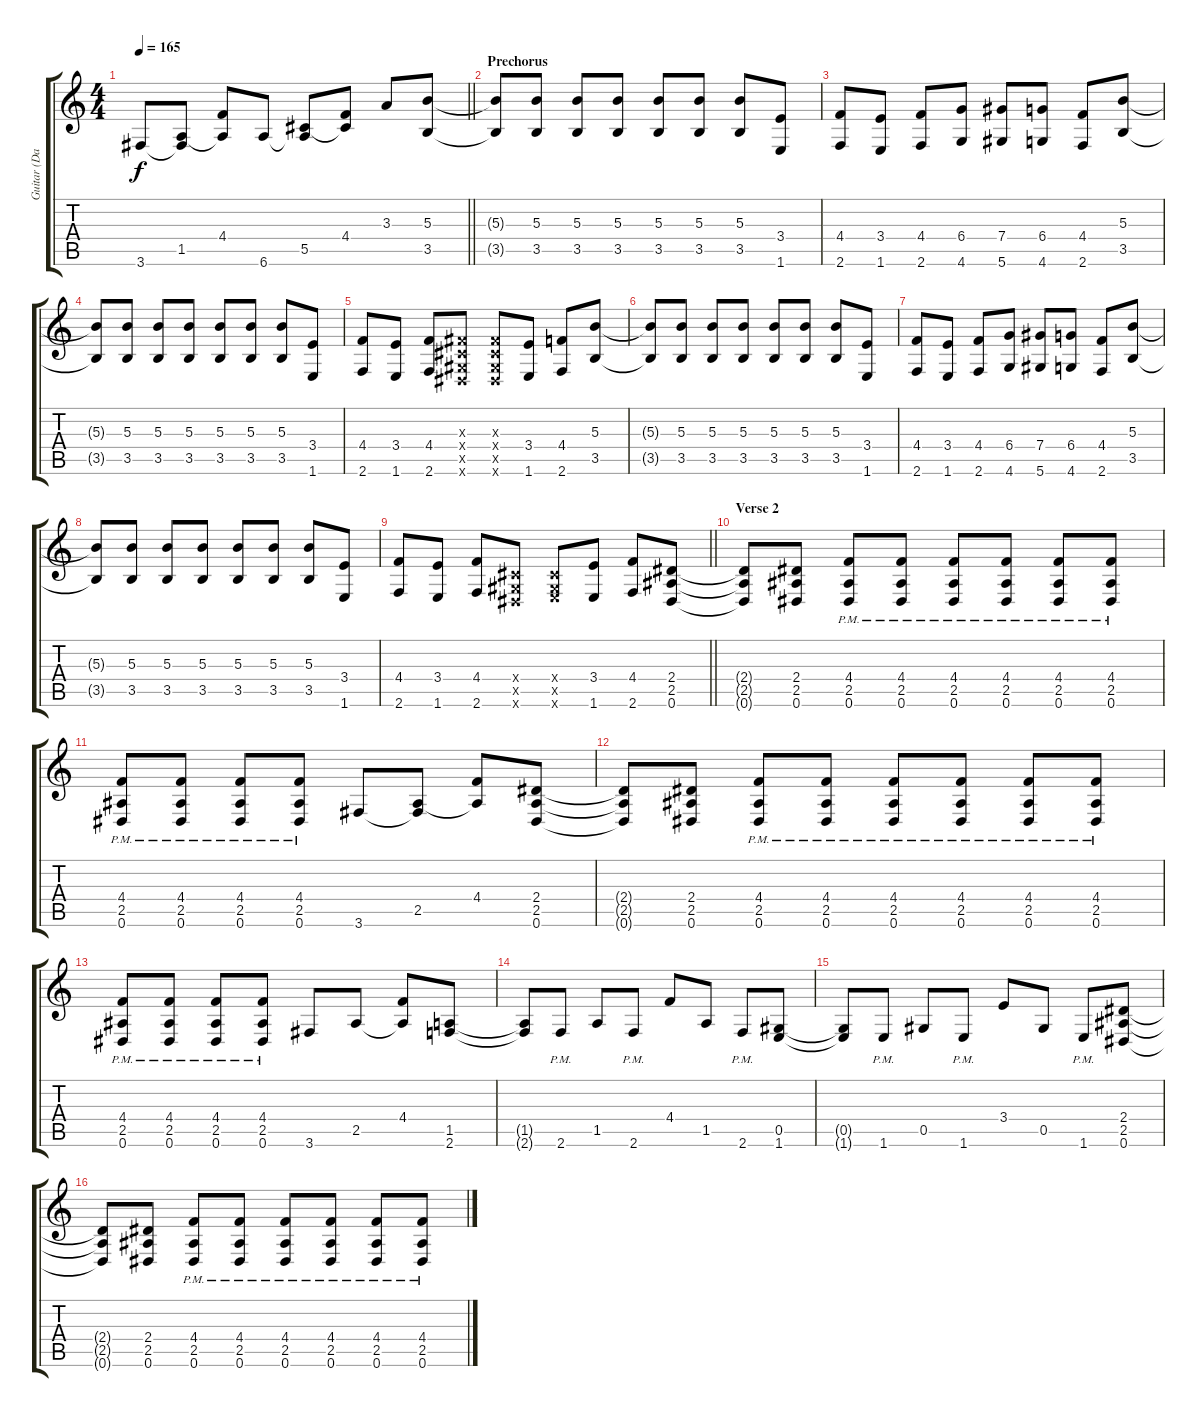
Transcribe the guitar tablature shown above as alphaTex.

\track ("Guitar (Dan Gargiulo)" "Guitar (Da") {instrument distortionguitar}
\staff {score tabs}
\tuning (Eb4 Bb3 Gb3 Db3 Ab2 Eb2) {hide}
\ts (4 4)
\tempo 165
\clef g2
\barLineRight lightlight
\ks c
3.6.8{dy f} (1.5 3.6{t}).8 (4.4 1.5{t}).8 6.6.8 (5.5 6.6{t}).8 (4.4 5.5{t}).8 3.3.8 (5.3 3.5).8 |
\section ("" "Prechorus")
(5.3{t} 3.5{t}).8 (5.3 3.5).8 (5.3 3.5).8 (5.3 3.5).8 (5.3 3.5).8 (5.3 3.5).8 (5.3 3.5).8 (3.4 1.6).8 |
(4.4 2.6).8 (3.4 1.6).8 (4.4 2.6).8 (6.4 4.6).8 (7.4 5.6).8 (6.4 4.6).8 (4.4 2.6).8 (5.3 3.5).8 |
(5.3{t} 3.5{t}).8 (5.3 3.5).8 (5.3 3.5).8 (5.3 3.5).8 (5.3 3.5).8 (5.3 3.5).8 (5.3 3.5).8 (3.4 1.6).8 |
(4.4 2.6).8 (3.4 1.6).8 (4.4 2.6).8 (0.3{x} 0.4{x} 0.5{x} 0.6{x}).8 (0.3{x} 0.4{x} 0.5{x} 0.6{x}).8 (3.4 1.6).8 (4.4 2.6).8 (5.3 3.5).8 |
(5.3{t} 3.5{t}).8 (5.3 3.5).8 (5.3 3.5).8 (5.3 3.5).8 (5.3 3.5).8 (5.3 3.5).8 (5.3 3.5).8 (3.4 1.6).8 |
(4.4 2.6).8 (3.4 1.6).8 (4.4 2.6).8 (6.4 4.6).8 (7.4 5.6).8 (6.4 4.6).8 (4.4 2.6).8 (5.3 3.5).8 |
(5.3{t} 3.5{t}).8 (5.3 3.5).8 (5.3 3.5).8 (5.3 3.5).8 (5.3 3.5).8 (5.3 3.5).8 (5.3 3.5).8 (3.4 1.6).8 |
\barLineRight lightlight
(4.4 2.6).8 (3.4 1.6).8 (4.4 2.6).8 (0.4{x} 0.5{x} 0.6{x}).8 (0.4{x} 0.5{x} 1.6{x}).8 (3.4 1.6).8 (4.4 2.6).8 (2.4 2.5 0.6).8 |
\section ("" "Verse 2")
(2.4{t} 2.5{t} 0.6{t}).8 (2.4 2.5 0.6).8 (4.4{pm} 2.5{pm} 0.6{pm}).8 (4.4{pm} 2.5{pm} 0.6{pm}).8 (4.4{pm} 2.5{pm} 0.6{pm}).8 (4.4{pm} 2.5{pm} 0.6{pm}).8 (4.4{pm} 2.5{pm} 0.6{pm}).8 (4.4{pm} 2.5{pm} 0.6{pm}).8 |
(4.4{pm} 2.5{pm} 0.6{pm}).8 (4.4{pm} 2.5{pm} 0.6{pm}).8 (4.4{pm} 2.5{pm} 0.6{pm}).8 (4.4{pm} 2.5{pm} 0.6{pm}).8 3.6.8 (2.5 3.6{t}).8 (4.4 2.5{t}).8 (2.4 2.5 0.6).8 |
(2.4{t} 2.5{t} 0.6{t}).8 (2.4 2.5 0.6).8 (4.4{pm} 2.5{pm} 0.6{pm}).8 (4.4{pm} 2.5{pm} 0.6{pm}).8 (4.4{pm} 2.5{pm} 0.6{pm}).8 (4.4{pm} 2.5{pm} 0.6{pm}).8 (4.4{pm} 2.5{pm} 0.6{pm}).8 (4.4{pm} 2.5{pm} 0.6{pm}).8 |
(4.4{pm} 2.5{pm} 0.6{pm}).8 (4.4{pm} 2.5{pm} 0.6{pm}).8 (4.4{pm} 2.5{pm} 0.6{pm}).8 (4.4{pm} 2.5{pm} 0.6{pm}).8 3.6.8 2.5.8 (4.4 2.5{t}).8 (1.5 2.6).8 |
(1.5{t} 2.6{t}).8 2.6{pm}.8 1.5.8 2.6{pm}.8 4.4.8 1.5.8 2.6{pm}.8 (0.5 1.6).8 |
(0.5{t} 1.6{t}).8 1.6{pm}.8 0.5.8 1.6{pm}.8 3.4.8 0.5.8 1.6{pm}.8 (2.4 2.5 0.6).8 |
(2.4{t} 2.5{t} 0.6{t}).8 (2.4 2.5 0.6).8 (4.4{pm} 2.5{pm} 0.6{pm}).8 (4.4{pm} 2.5{pm} 0.6{pm}).8 (4.4{pm} 2.5{pm} 0.6{pm}).8 (4.4{pm} 2.5{pm} 0.6{pm}).8 (4.4{pm} 2.5{pm} 0.6{pm}).8 (4.4{pm} 2.5{pm} 0.6{pm}).8
